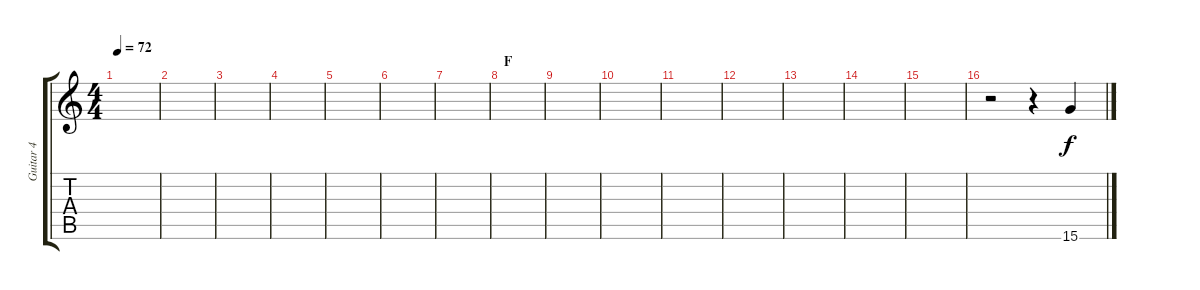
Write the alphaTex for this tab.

\track ("Guitar 4" "Guitar 4") {instrument distortionguitar}
\staff {score tabs}
\tuning (E4 B3 G3 D3 A2 E2) {hide}
\ts (4 4)
\tempo 72
\clef g2
\ks c
|
|
|
|
|
|
|
\section ("" "F")
|
|
|
|
|
|
|
|
r.2 r.4 15.6.4
